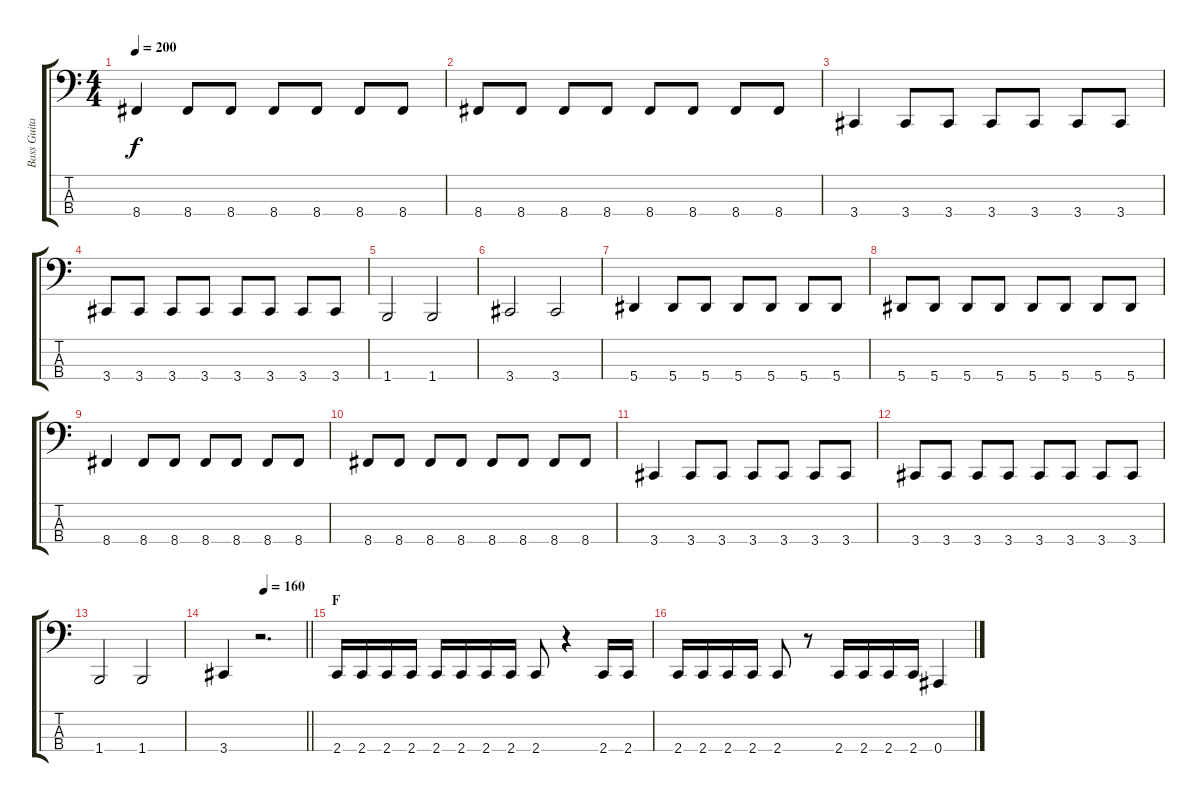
\track ("Bass Guitar: John Kis Gyevi" "Bass Guita") {instrument electricbasspick}
\staff {score tabs}
\tuning (Eb2 Bb1 F1 Bb0) {hide}
\ts (4 4)
\tempo 200
\clef f4
\ks c
8.4.4{dy f} 8.4.8 8.4.8 8.4.8 8.4.8 8.4.8 8.4.8 |
8.4.8 8.4.8 8.4.8 8.4.8 8.4.8 8.4.8 8.4.8 8.4.8 |
3.4.4 3.4.8 3.4.8 3.4.8 3.4.8 3.4.8 3.4.8 |
3.4.8 3.4.8 3.4.8 3.4.8 3.4.8 3.4.8 3.4.8 3.4.8 |
1.4.2 1.4.2 |
3.4.2 3.4.2 |
5.4.4 5.4.8 5.4.8 5.4.8 5.4.8 5.4.8 5.4.8 |
5.4.8 5.4.8 5.4.8 5.4.8 5.4.8 5.4.8 5.4.8 5.4.8 |
8.4.4 8.4.8 8.4.8 8.4.8 8.4.8 8.4.8 8.4.8 |
8.4.8 8.4.8 8.4.8 8.4.8 8.4.8 8.4.8 8.4.8 8.4.8 |
3.4.4 3.4.8 3.4.8 3.4.8 3.4.8 3.4.8 3.4.8 |
3.4.8 3.4.8 3.4.8 3.4.8 3.4.8 3.4.8 3.4.8 3.4.8 |
1.4.2 1.4.2 |
\tempo (160 0.5)
\barLineRight lightlight
3.4.4 r.2{d} |
\section ("" "F")
2.4.16 2.4.16 2.4.16 2.4.16 2.4.16 2.4.16 2.4.16 2.4.16 2.4.8 r.4 2.4.16 2.4.16 |
2.4.16 2.4.16 2.4.16 2.4.16 2.4.8 r.8 2.4.16 2.4.16 2.4.16 2.4.16 0.4.4
